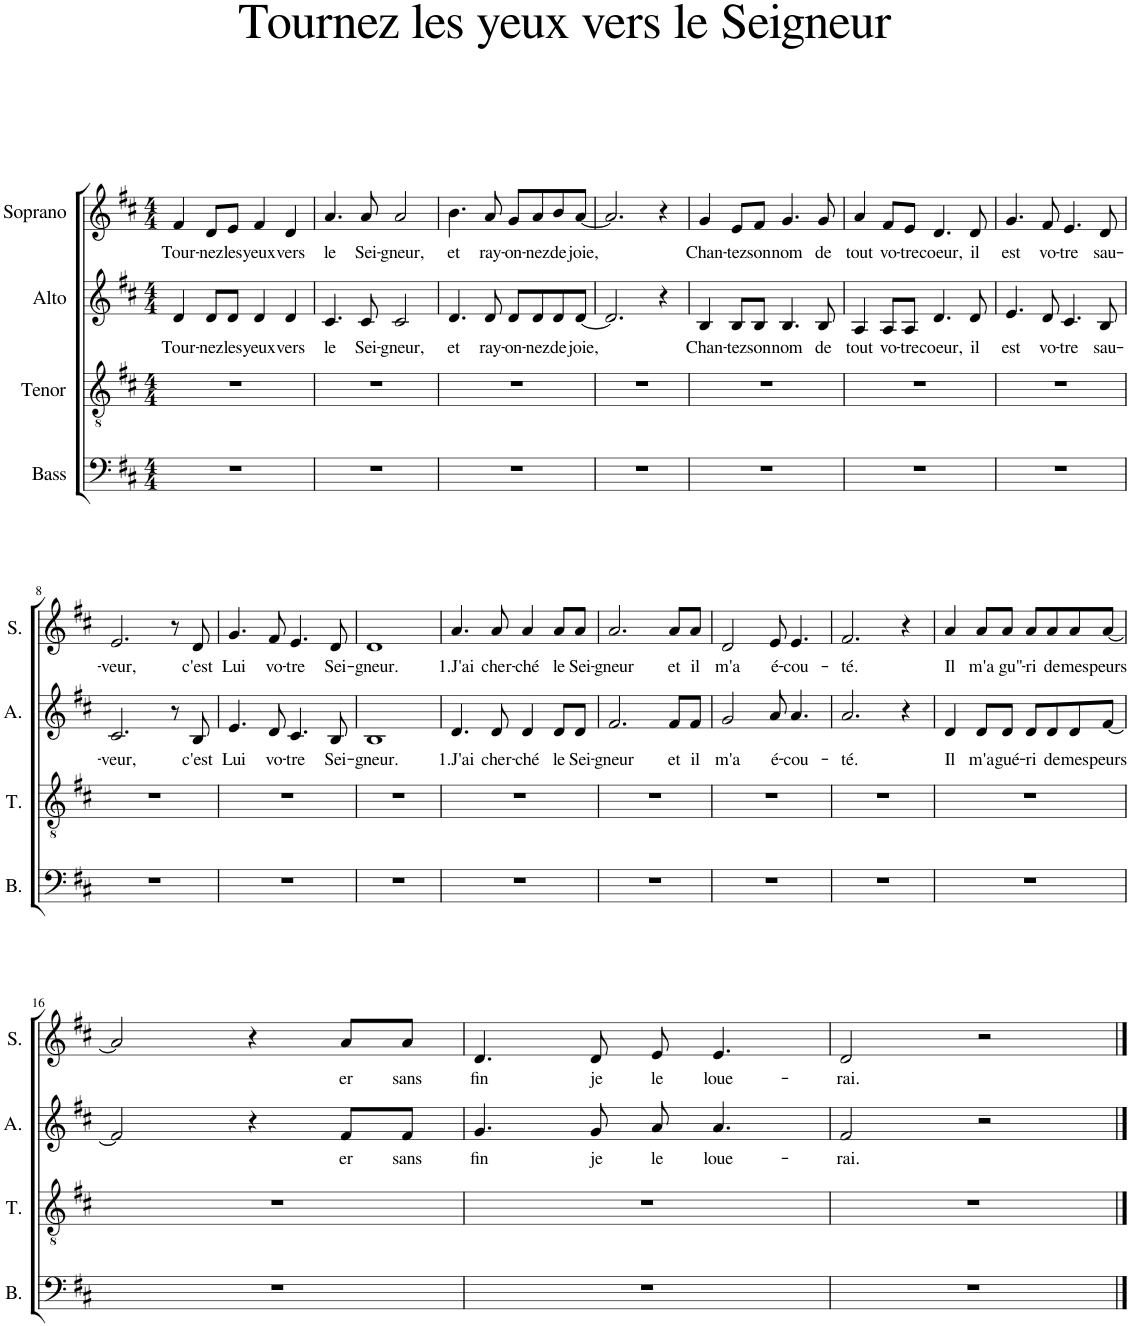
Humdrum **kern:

**kern	**kern	**kern	**text	**kern	**text
*part4	*part3	*part2	*part2	*part1	*part1
*staff4	*staff3	*staff2	*staff2	*staff1	*staff1
*I"Bass	*I"Tenor	*I"Alto	*	*I"Soprano	*
*I'B.	*I'T.	*I'A.	*	*I'S.	*
*clefF4	*clefGv2	*clefG2	*	*clefG2	*
*k[f#c#]	*k[f#c#]	*k[f#c#]	*	*k[f#c#]	*
*M4/4	*M4/4	*M4/4	*	*M4/4	*
=1	=1	=1	=1	=1	=1
!	!	!	!LO:LY:b	!	!LO:LY:b
1r	1r	4d/	Tour-	4f#/	Tour-
!	!	!	!LO:LY:b	!	!LO:LY:b
.	.	8d/L	-nez	8d/L	-nez
!	!	!	!LO:LY:b	!	!LO:LY:b
.	.	8d/J	les	8e/J	les
!	!	!	!LO:LY:b	!	!LO:LY:b
.	.	4d/	yeux	4f#/	yeux
!	!	!	!LO:LY:b	!	!LO:LY:b
.	.	4d/	vers	4d/	vers
=2	=2	=2	=2	=2	=2
!	!	!	!LO:LY:b	!	!LO:LY:b
1r	1r	4.c#/	le	4.a/	le
!	!	!	!LO:LY:b	!	!LO:LY:b
.	.	8c#/	Sei-	8a/	Sei-
!	!	!	!LO:LY:b	!	!LO:LY:b
.	.	2c#/	-gneur,	2a/	-gneur,
=3	=3	=3	=3	=3	=3
!	!	!	!LO:LY:b	!	!LO:LY:b
1r	1r	4.d/	et	4.b\	et
!	!	!	!LO:LY:b	!	!LO:LY:b
.	.	8d/	ray-	8a/	ray-
!	!	!	!LO:LY:b	!	!LO:LY:b
.	.	8d/L	-on-	8g/L	-on-
!	!	!	!LO:LY:b	!	!LO:LY:b
.	.	8d/	-nez	8a/	-nez
!	!	!	!LO:LY:b	!	!LO:LY:b
.	.	8d/	de	8b/	de
!	!	!	!LO:LY:b	!	!LO:LY:b
.	.	[8d/J	joie,	[8a/J	joie,
=4	=4	=4	=4	=4	=4
1r	1r	2.d/]	.	2.a/]	.
.	.	4r	.	4r	.
=5	=5	=5	=5	=5	=5
!	!	!	!LO:LY:b	!	!LO:LY:b
1r	1r	4B/	Chan-	4g/	Chan-
!	!	!	!LO:LY:b	!	!LO:LY:b
.	.	8B/L	-tez	8e/L	-tez
!	!	!	!LO:LY:b	!	!LO:LY:b
.	.	8B/J	son	8f#/J	son
!	!	!	!LO:LY:b	!	!LO:LY:b
.	.	4.B/	nom	4.g/	nom
!	!	!	!LO:LY:b	!	!LO:LY:b
.	.	8B/	de	8g/	de
=6	=6	=6	=6	=6	=6
!	!	!	!LO:LY:b	!	!LO:LY:b
1r	1r	4A/	tout	4a/	tout
!	!	!	!LO:LY:b	!	!LO:LY:b
.	.	8A/L	vo-	8f#/L	vo-
!	!	!	!LO:LY:b	!	!LO:LY:b
.	.	8A/J	-tre	8e/J	-tre
!	!	!	!LO:LY:b	!	!LO:LY:b
.	.	4.d/	coeur,	4.d/	coeur,
!	!	!	!LO:LY:b	!	!LO:LY:b
.	.	8d/	il	8d/	il
=7	=7	=7	=7	=7	=7
!	!	!	!LO:LY:b	!	!LO:LY:b
1r	1r	4.e/	est	4.g/	est
!	!	!	!LO:LY:b	!	!LO:LY:b
.	.	8d/	vo-	8f#/	vo-
!	!	!	!LO:LY:b	!	!LO:LY:b
.	.	4.c#/	-tre	4.e/	-tre
!	!	!	!LO:LY:b	!	!LO:LY:b
.	.	8B/	sau-	8d/	sau-
!!LO:LB:g=z
=8	=8	=8	=8	=8	=8
!	!	!	!LO:LY:b	!	!LO:LY:b
1r	1r	2.c#/	-veur,	2.e/	-veur,
.	.	8r	.	8r	.
!	!	!	!LO:LY:b	!	!LO:LY:b
.	.	8B/	c'est	8d/	c'est
=9	=9	=9	=9	=9	=9
!	!	!	!LO:LY:b	!	!LO:LY:b
1r	1r	4.e/	Lui	4.g/	Lui
!	!	!	!LO:LY:b	!	!LO:LY:b
.	.	8d/	vo-	8f#/	vo-
!	!	!	!LO:LY:b	!	!LO:LY:b
.	.	4.c#/	-tre	4.e/	-tre
!	!	!	!LO:LY:b	!	!LO:LY:b
.	.	8B/	Sei-	8d/	Sei-
=10	=10	=10	=10	=10	=10
!	!	!	!LO:LY:b	!	!LO:LY:b
1r	1r	1B	-gneur.	1d	-gneur.
=11	=11	=11	=11	=11	=11
!	!	!	!LO:LY:b	!	!LO:LY:b
1r	1r	4.d/	1.J'ai	4.a/	1.J'ai
!	!	!	!LO:LY:b	!	!LO:LY:b
.	.	8d/	cher-	8a/	cher-
!	!	!	!LO:LY:b	!	!LO:LY:b
.	.	4d/	-ché	4a/	-ché
!	!	!	!LO:LY:b	!	!LO:LY:b
.	.	8d/L	le	8a/L	le
!	!	!	!LO:LY:b	!	!LO:LY:b
.	.	8d/J	Sei-	8a/J	Sei-
=12	=12	=12	=12	=12	=12
!	!	!	!LO:LY:b	!	!LO:LY:b
1r	1r	2.f#/	-gneur	2.a/	-gneur
!	!	!	!LO:LY:b	!	!LO:LY:b
.	.	8f#/L	et	8a/L	et
!	!	!	!LO:LY:b	!	!LO:LY:b
.	.	8f#/J	il	8a/J	il
=13	=13	=13	=13	=13	=13
!	!	!	!LO:LY:b	!	!LO:LY:b
1r	1r	2g/	m'a	2d/	m'a
!	!	!	!LO:LY:b	!	!LO:LY:b
.	.	8a/	é-	8e/	é-
!	!	!	!LO:LY:b	!	!LO:LY:b
.	.	4.a/	-cou-	4.e/	-cou-
=14	=14	=14	=14	=14	=14
!	!	!	!LO:LY:b	!	!LO:LY:b
1r	1r	2.a/	-té.	2.f#/	-té.
.	.	4r	.	4r	.
=15	=15	=15	=15	=15	=15
!	!	!	!LO:LY:b	!	!LO:LY:b
1r	1r	4d/	Il	4a/	Il
!	!	!	!LO:LY:b	!	!LO:LY:b
.	.	8d/L	m'a	8a/L	m'a
!	!	!	!LO:LY:b	!	!LO:LY:b
.	.	8d/J	gué-	8a/J	gu"-
!	!	!	!LO:LY:b	!	!LO:LY:b
.	.	8d/L	-ri	8a/L	-ri
!	!	!	!LO:LY:b	!	!LO:LY:b
.	.	8d/	de	8a/	de
!	!	!	!LO:LY:b	!	!LO:LY:b
.	.	8d/	mes	8a/	mes
!	!	!	!LO:LY:b	!	!LO:LY:b
.	.	[8f#/J	peurs	[8a/J	peurs
!!LO:LB:g=z
=16	=16	=16	=16	=16	=16
1r	1r	2f#/]	.	2a/]	.
.	.	4r	.	4r	.
!	!	!	!LO:LY:b	!	!LO:LY:b
.	.	8f#/L	er	8a/L	er
!	!	!	!LO:LY:b	!	!LO:LY:b
.	.	8f#/J	sans	8a/J	sans
=17	=17	=17	=17	=17	=17
!	!	!	!LO:LY:b	!	!LO:LY:b
1r	1r	4.g/	fin	4.d/	fin
!	!	!	!LO:LY:b	!	!LO:LY:b
.	.	8g/	je	8d/	je
!	!	!	!LO:LY:b	!	!LO:LY:b
.	.	8a/	le	8e/	le
!	!	!	!LO:LY:b	!	!LO:LY:b
.	.	4.a/	loue-	4.e/	loue-
=18	=18	=18	=18	=18	=18
!	!	!	!LO:LY:b	!	!LO:LY:b
1r	1r	2f#/	-rai.	2d/	-rai.
.	.	2r	.	2r	.
==	==	==	==	==	==
*-	*-	*-	*-	*-	*-
